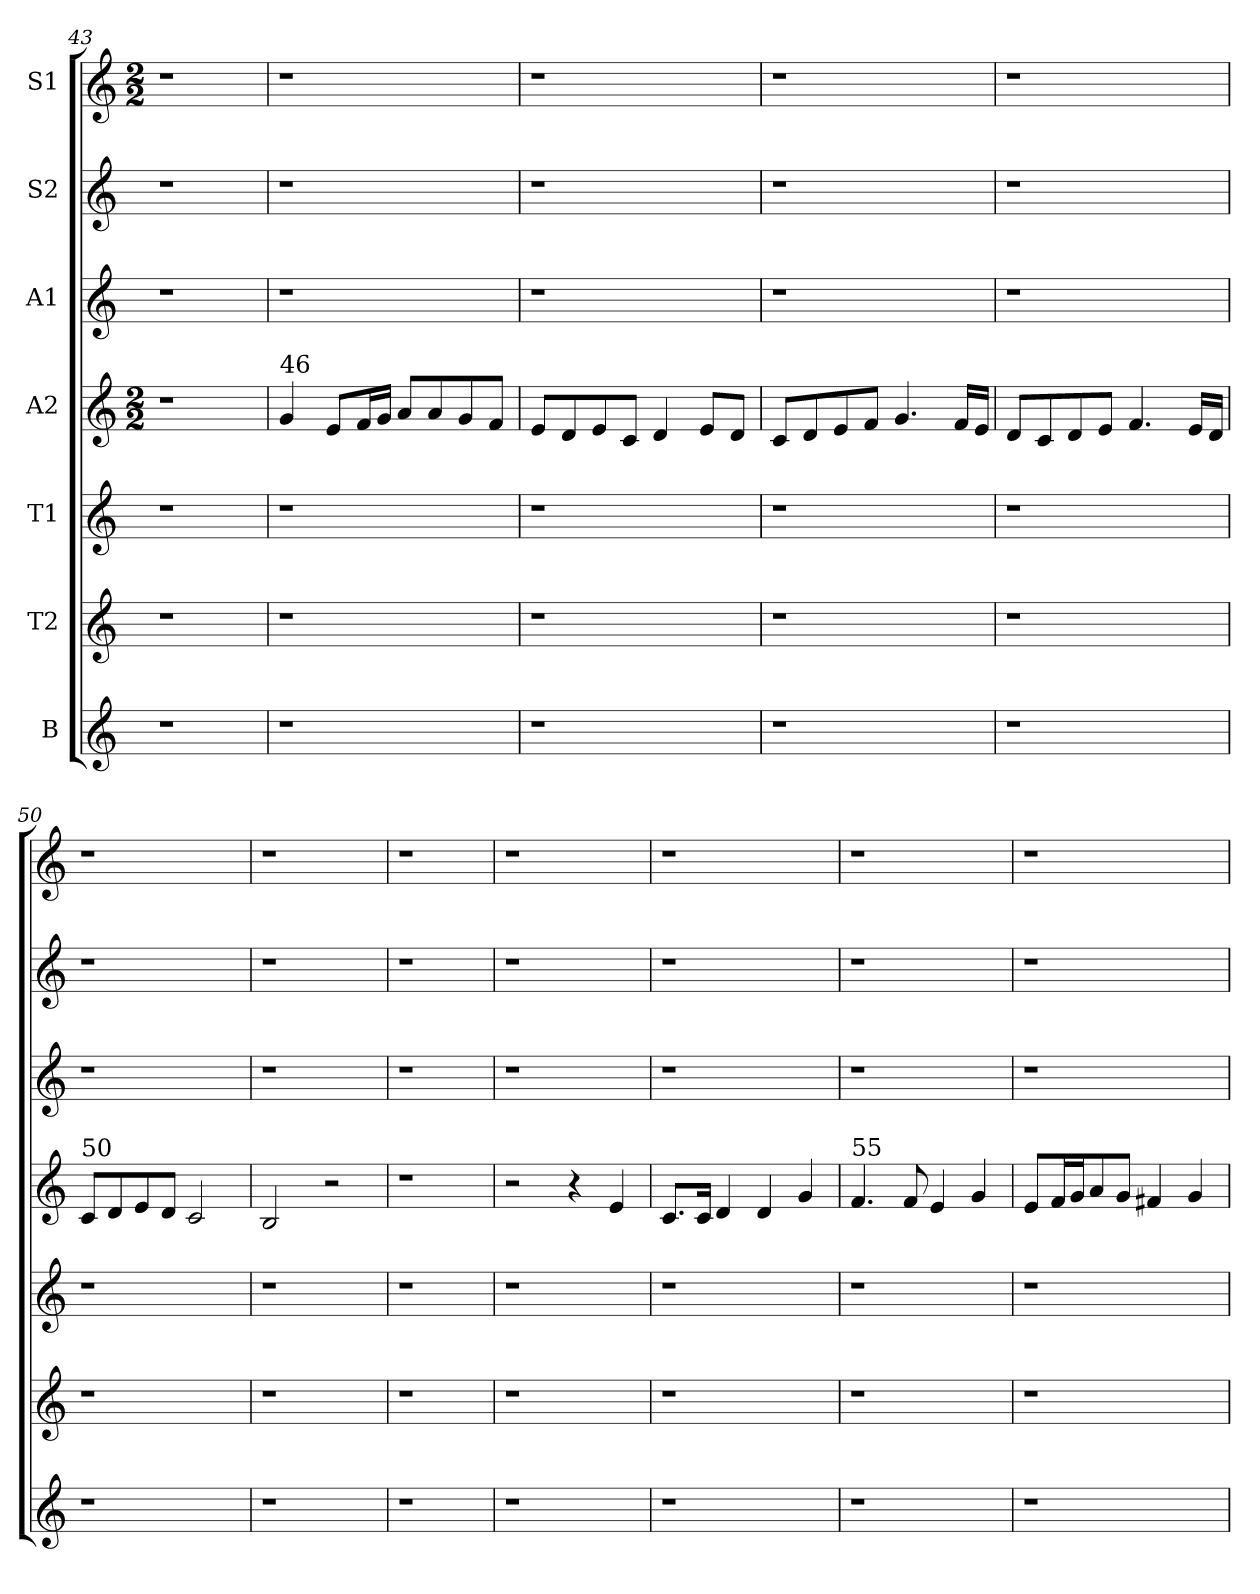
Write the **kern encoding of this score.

**kern	**kern	**kern	**kern	**kern	**kern	**kern
*part7	*part6	*part5	*part4	*part3	*part2	*part1
*staff7	*staff6	*staff5	*staff4	*staff3	*staff2	*staff1
*I"B	*I"T2	*I"T1	*I"A2	*I"A1	*I"S2	*I"S1
*clefG2	*clefG2	*clefG2	*clefG2	*clefG2	*clefG2	*clefG2
*ITrd-7c-12	*ITrd-7c-12	*ITrd-7c-12	*ITrd-7c-12	*ITrd-7c-12	*ITrd-7c-12	*ITrd-7c-12
*k[]	*k[]	*k[]	*k[]	*k[]	*k[]	*k[]
*	*	*	*M2/2	*	*	*M2/2
=43	=43	=43	=43	=43	=43	=43
1r	1r	1r	1r	1r	1r	1r
=44	=44	=44	=44	=44	=44	=44
1r	1r	1r	1r	1r	1r	1r
!!LO:LB:g=z
=45	=45	=45	=45	=45	=45	=45
1r	1r	1r	1r	1r	1r	1r
=46	=46	=46	=46	=46	=46	=46
!	!	!	!LO:TX:a:t=46	!	!	!
1r	1r	1r	4gg/	1r	1r	1r
.	.	.	8ee/L	.	.	.
.	.	.	16ff/L	.	.	.
.	.	.	16gg/JJ	.	.	.
.	.	.	8aa/L	.	.	.
.	.	.	8aa/	.	.	.
.	.	.	8gg/	.	.	.
.	.	.	8ff/J	.	.	.
!!LO:PB:g=z
=47	=47	=47	=47	=47	=47	=47
1r	1r	1r	8ee/L	1r	1r	1r
.	.	.	8dd/	.	.	.
.	.	.	8ee/	.	.	.
.	.	.	8cc/J	.	.	.
.	.	.	4dd/	.	.	.
.	.	.	8ee/L	.	.	.
.	.	.	8dd/J	.	.	.
=48	=48	=48	=48	=48	=48	=48
1r	1r	1r	8cc/L	1r	1r	1r
.	.	.	8dd/	.	.	.
.	.	.	8ee/	.	.	.
.	.	.	8ff/J	.	.	.
.	.	.	4.gg/	.	.	.
.	.	.	16ff/LL	.	.	.
.	.	.	16ee/JJ	.	.	.
=49	=49	=49	=49	=49	=49	=49
1r	1r	1r	8dd/L	1r	1r	1r
.	.	.	8cc/	.	.	.
.	.	.	8dd/	.	.	.
.	.	.	8ee/J	.	.	.
.	.	.	4.ff/	.	.	.
.	.	.	16ee/LL	.	.	.
.	.	.	16dd/JJ	.	.	.
=50	=50	=50	=50	=50	=50	=50
!	!	!	!LO:TX:a:t=50	!	!	!
1r	1r	1r	8cc/L	1r	1r	1r
.	.	.	8dd/	.	.	.
.	.	.	8ee/	.	.	.
.	.	.	8dd/J	.	.	.
.	.	.	2cc/	.	.	.
=51	=51	=51	=51	=51	=51	=51
1r	1r	1r	2b/	1r	1r	1r
.	.	.	2r	.	.	.
=52	=52	=52	=52	=52	=52	=52
1r	1r	1r	1r	1r	1r	1r
!!LO:LB:g=z
=53	=53	=53	=53	=53	=53	=53
1r	1r	1r	2r	1r	1r	1r
.	.	.	4r	.	.	.
.	.	.	4ee/	.	.	.
=54	=54	=54	=54	=54	=54	=54
1r	1r	1r	8.cc/L	1r	1r	1r
.	.	.	16cc/Jk	.	.	.
.	.	.	4dd/	.	.	.
.	.	.	4dd/	.	.	.
.	.	.	4gg/	.	.	.
=55	=55	=55	=55	=55	=55	=55
!	!	!	!LO:TX:a:t=55	!	!	!
1r	1r	1r	4.ff/	1r	1r	1r
.	.	.	8ff/	.	.	.
.	.	.	4ee/	.	.	.
.	.	.	4gg/	.	.	.
=56	=56	=56	=56	=56	=56	=56
1r	1r	1r	8ee/L	1r	1r	1r
.	.	.	16ff/L	.	.	.
.	.	.	16gg/J	.	.	.
.	.	.	8aa/	.	.	.
.	.	.	8gg/J	.	.	.
.	.	.	4ff#X/	.	.	.
.	.	.	4gg/	.	.	.
=	=	=	=	=	=	=
*-	*-	*-	*-	*-	*-	*-
